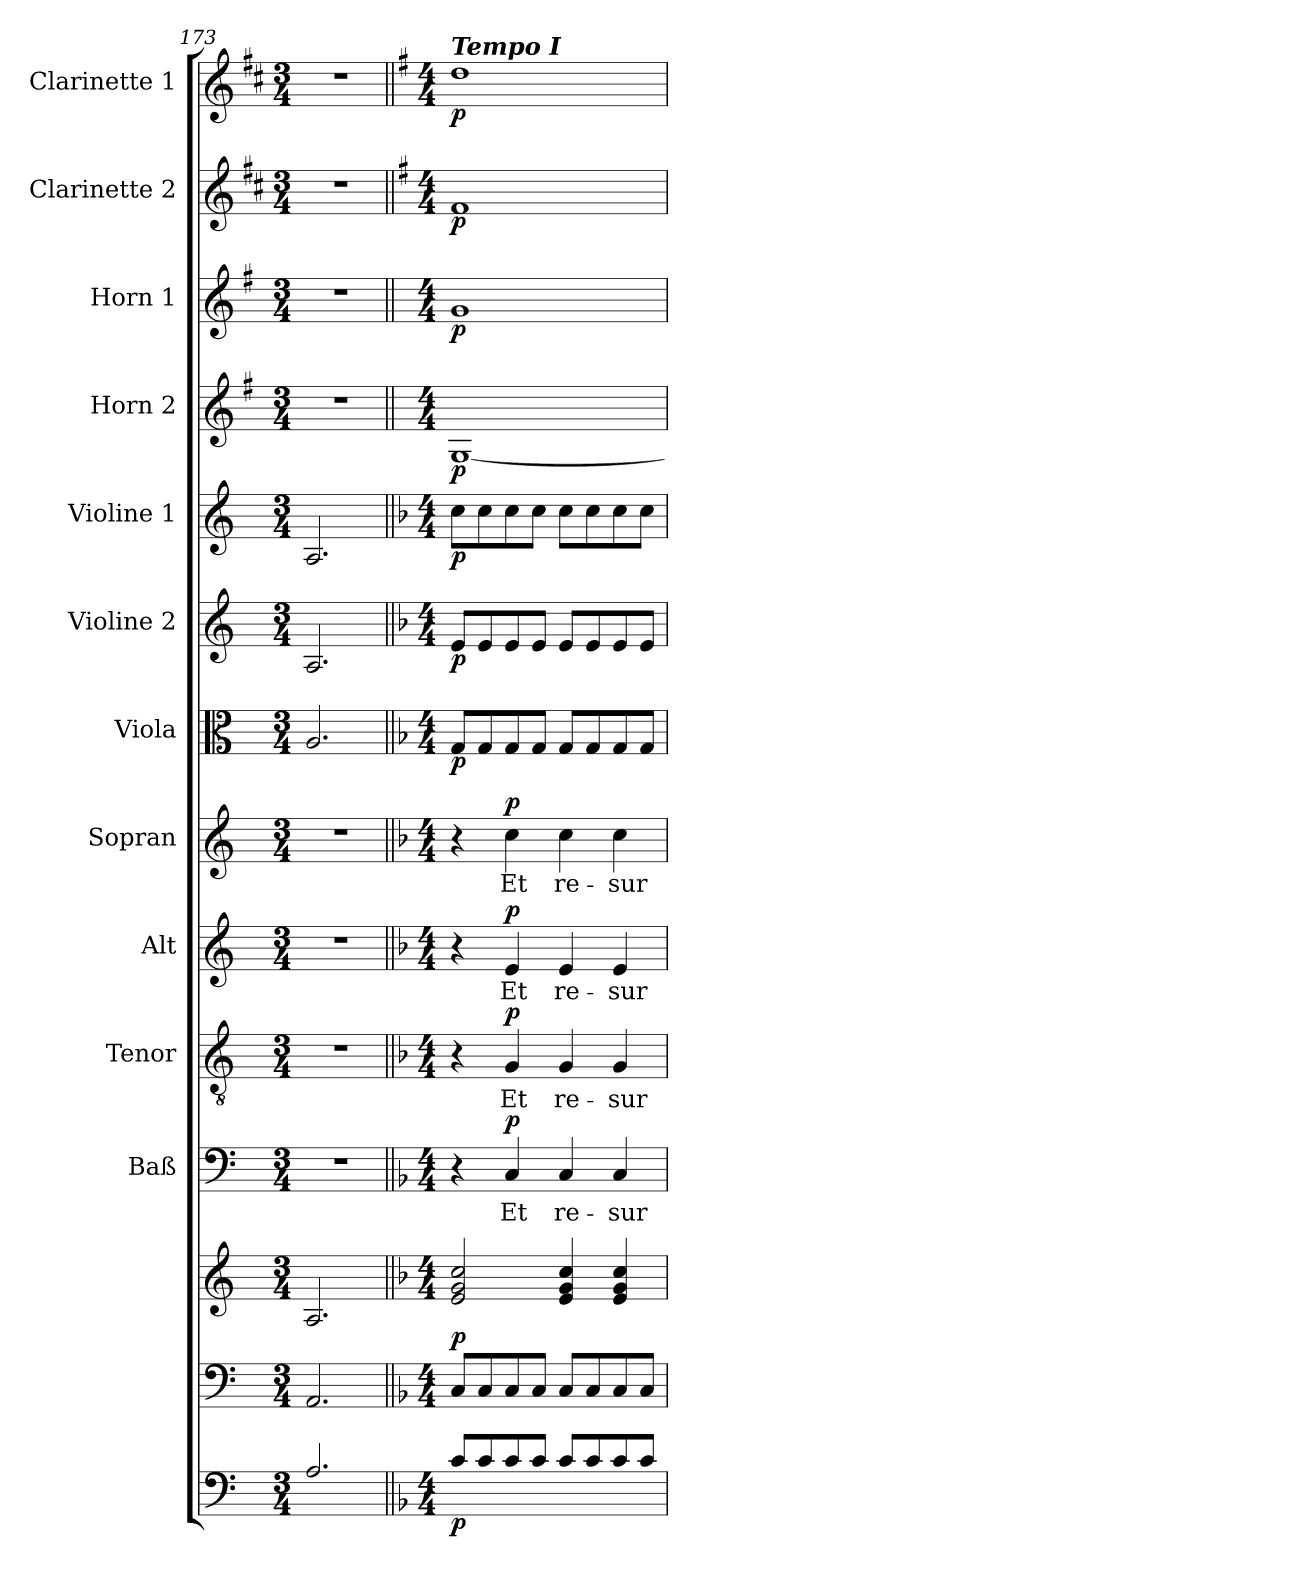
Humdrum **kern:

**kern	**dynam	**kern	**kern	**dynam	**kern	**text	**dynam	**kern	**text	**dynam	**kern	**text	**dynam	**kern	**text	**dynam	**kern	**dynam	**kern	**dynam	**kern	**dynam	**kern	**dynam	**kern	**dynam	**kern	**dynam	**kern	**dynam
*part13	*part13	*part12	*part12	*part12	*part11	*part11	*part11	*part10	*part10	*part10	*part9	*part9	*part9	*part8	*part8	*part8	*part7	*part7	*part6	*part6	*part5	*part5	*part4	*part4	*part3	*part3	*part2	*part2	*part1	*part1
*staff14	*staff14	*staff13	*staff12	*staff12/13	*staff11	*staff11	*staff11	*staff10	*staff10	*staff10	*staff9	*staff9	*staff9	*staff8	*staff8	*staff8	*staff7	*staff7	*staff6	*staff6	*staff5	*staff5	*staff4	*staff4	*staff3	*staff3	*staff2	*staff2	*staff1	*staff1
*	*	*	*	*	*I"Baß	*	*	*I"Tenor	*	*	*I"Alt	*	*	*I"Sopran	*	*	*I"Viola	*	*I"Violine 2	*	*I"Violine 1	*	*I"Horn 2	*	*I"Horn 1	*	*I"Clarinette 2	*	*I"Clarinette 1	*
*	*	*	*	*	*I'Baß	*	*	*I'Ten	*	*	*I'Alt	*	*	*I'Sop	*	*	*I'Vla.	*	*I'Vln. 2	*	*I'Vln. 1	*	*I'Hrn. 2	*	*I'Hrn. 1	*	*	*	*	*
*clefF4	*	*clefF4	*clefG2	*	*clefF4	*	*	*clefGv2	*	*	*clefG2	*	*	*clefG2	*	*	*clefC3	*	*clefG2	*	*clefG2	*	*clefG2	*	*clefG2	*	*clefG2	*	*clefG2	*
*ITrd7c12	*	*	*	*	*	*	*	*	*	*	*	*	*	*	*	*	*	*	*	*	*	*	*ITrd4c7	*	*ITrd4c7	*	*ITrd1c2	*	*ITrd1c2	*
*k[]	*	*k[]	*k[]	*	*k[]	*	*	*k[]	*	*	*k[]	*	*	*k[]	*	*	*k[]	*	*k[]	*	*k[]	*	*k[]	*	*k[]	*	*k[]	*	*k[]	*
*C:	*	*C:	*C:	*	*C:	*	*	*C:	*	*	*C:	*	*	*C:	*	*	*C:	*	*C:	*	*C:	*	*C:	*	*C:	*	*C:	*	*C:	*
*M3/4	*	*M3/4	*M3/4	*	*M3/4	*	*	*M3/4	*	*	*M3/4	*	*	*M3/4	*	*	*M3/4	*	*M3/4	*	*M3/4	*	*M3/4	*	*M3/4	*	*M3/4	*	*M3/4	*
=173	=173	=173	=173	=173	=173	=173	=173	=173	=173	=173	=173	=173	=173	=173	=173	=173	=173	=173	=173	=173	=173	=173	=173	=173	=173	=173	=173	=173	=173	=173
2.AA/	.	2.AA/	2.A/	.	2.r	.	.	2.r	.	.	2.r	.	.	2.r	.	.	2.A/	.	2.A/	.	2.A/	.	2.r	.	2.r	.	2.r	.	2.r	.
!!LO:PB:g=z
=174||	=174||	=174||	=174||	=174||	=174||	=174||	=174||	=174||	=174||	=174||	=174||	=174||	=174||	=174||	=174||	=174||	=174||	=174||	=174||	=174||	=174||	=174||	=174||	=174||	=174||	=174||	=174||	=174||	=174||	=174||
*k[b-]	*	*k[b-]	*k[b-]	*	*k[b-]	*	*	*k[b-]	*	*	*k[b-]	*	*	*k[b-]	*	*	*k[b-]	*	*k[b-]	*	*k[b-]	*	*k[b-]	*	*k[b-]	*	*k[b-]	*	*k[b-]	*
*F:	*	*F:	*F:	*	*F:	*	*	*F:	*	*	*F:	*	*	*F:	*	*	*F:	*	*F:	*	*F:	*	*F:	*	*F:	*	*F:	*	*F:	*
*M4/4	*	*M4/4	*M4/4	*	*M4/4	*	*	*M4/4	*	*	*M4/4	*	*	*M4/4	*	*	*M4/4	*	*M4/4	*	*M4/4	*	*M4/4	*	*M4/4	*	*M4/4	*	*M4/4	*
!	!	!	!	!	!	!	!	!	!	!	!	!	!	!	!	!	!	!	!	!	!	!	!	!	!	!	!	!	!LO:TX:a:Bi:t=Tempo I	!
!	!LO:DY:b	!	!	!LO:DY:a=2	!	!	!	!	!	!	!	!	!	!	!	!	!	!LO:DY:b	!	!LO:DY:b	!	!LO:DY:b	!	!LO:DY:b	!	!LO:DY:b	!	!LO:DY:b	!	!LO:DY:b
8C/L	p	8C/L	2e/ 2g/ 2cc/	p	4r	.	.	4r	.	.	4r	.	.	4r	.	.	8G/L	p	8e/L	p	8cc\L	p	[1C	p	1c	p	1e	p	1cc	p
8C/	.	8C/	.	.	.	.	.	.	.	.	.	.	.	.	.	.	8G/	.	8e/	.	8cc\	.	.	.	.	.	.	.	.	.
!	!	!	!	!	!	!LO:LY:b	!LO:DY:a	!	!LO:LY:b	!LO:DY:a	!	!LO:LY:b	!LO:DY:a	!	!LO:LY:b	!LO:DY:a	!	!	!	!	!	!	!	!	!	!	!	!	!	!
8C/	.	8C/	.	.	4C/	Et	p	4G/	Et	p	4e/	Et	p	4cc\	Et	p	8G/	.	8e/	.	8cc\	.	.	.	.	.	.	.	.	.
8C/J	.	8C/J	.	.	.	.	.	.	.	.	.	.	.	.	.	.	8G/J	.	8e/J	.	8cc\J	.	.	.	.	.	.	.	.	.
!	!	!	!	!	!	!LO:LY:b	!	!	!LO:LY:b	!	!	!LO:LY:b	!	!	!LO:LY:b	!	!	!	!	!	!	!	!	!	!	!	!	!	!	!
8C/L	.	8C/L	4e/ 4g/ 4cc/	.	4C/	re-	.	4G/	re-	.	4e/	re-	.	4cc\	re-	.	8G/L	.	8e/L	.	8cc\L	.	.	.	.	.	.	.	.	.
8C/	.	8C/	.	.	.	.	.	.	.	.	.	.	.	.	.	.	8G/	.	8e/	.	8cc\	.	.	.	.	.	.	.	.	.
!	!	!	!	!	!	!LO:LY:b	!	!	!LO:LY:b	!	!	!LO:LY:b	!	!	!LO:LY:b	!	!	!	!	!	!	!	!	!	!	!	!	!	!	!
8C/	.	8C/	4e/ 4g/ 4cc/	.	4C/	-sur-	.	4G/	-sur-	.	4e/	-sur-	.	4cc\	-sur-	.	8G/	.	8e/	.	8cc\	.	.	.	.	.	.	.	.	.
8C/J	.	8C/J	.	.	.	.	.	.	.	.	.	.	.	.	.	.	8G/J	.	8e/J	.	8cc\J	.	.	.	.	.	.	.	.	.
=	=	=	=	=	=	=	=	=	=	=	=	=	=	=	=	=	=	=	=	=	=	=	=	=	=	=	=	=	=	=
*-	*-	*-	*-	*-	*-	*-	*-	*-	*-	*-	*-	*-	*-	*-	*-	*-	*-	*-	*-	*-	*-	*-	*-	*-	*-	*-	*-	*-	*-	*-
